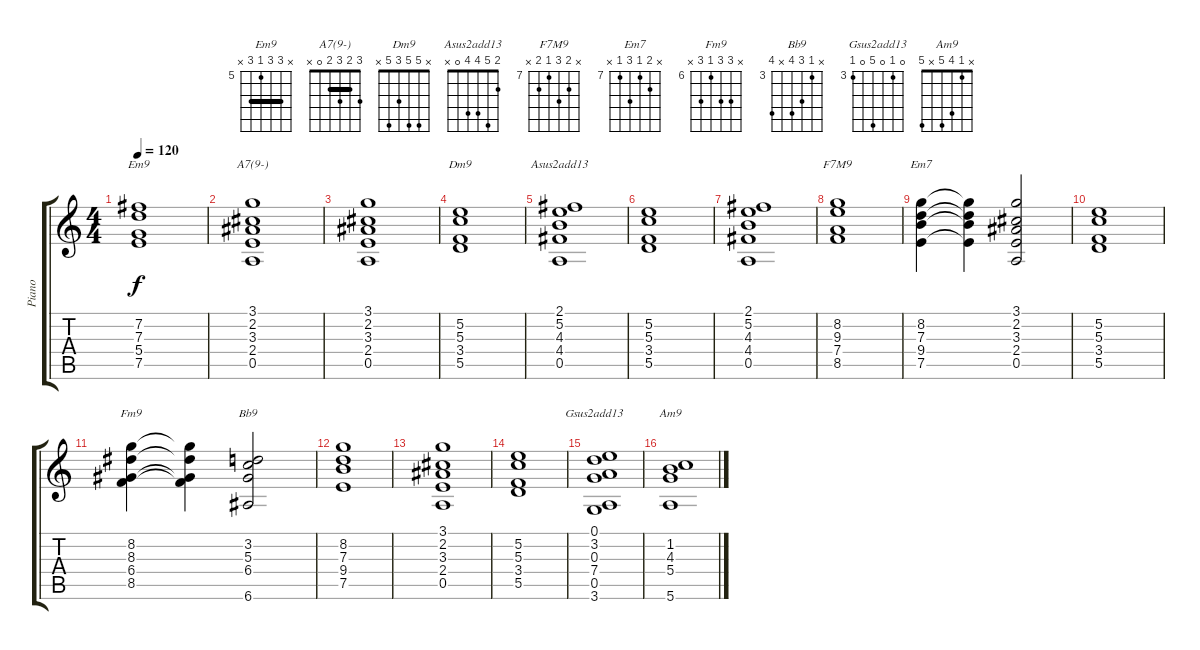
\track ("Piano" "Piano") {instrument acousticguitarsteel}
\staff {score tabs}
\tuning (E4 B3 G3 D3 A2 E2) {hide}
\chord ("Em9" x 7 7 5 7 x) {firstfret 5 barre 7}
\chord ("A7(9-)" 3 2 3 2 0 x) {barre 2}
\chord ("Dm9" x 5 5 3 5 x)
\chord ("Asus2add13" 2 5 4 4 0 x)
\chord ("F7M9" x 8 9 7 8 x) {firstfret 7}
\chord ("Em7" x 8 7 9 7 x) {firstfret 7}
\chord ("Fm9" x 8 8 6 8 x) {firstfret 6}
\chord ("Bb9" x 3 5 6 x 6) {firstfret 3}
\chord ("Gsus2add13" 0 3 0 7 0 3) {firstfret 3}
\chord ("Am9" x 1 4 5 x 5)
\ts (4 4)
\tempo 120
\clef g2
\ks c
(7.2 7.3 5.4 7.5).1{ch "Em9" dy f} |
(3.1 2.2 3.3 2.4 0.5).1{ch "A7(9-)"} |
(3.1 2.2 3.3 2.4 0.5).1 |
(5.2 5.3 3.4 5.5).1{ch "Dm9"} |
(2.1 5.2 4.3 4.4 0.5).1{ch "Asus2add13"} |
(5.2 5.3 3.4 5.5).1 |
(2.1 5.2 4.3 4.4 0.5).1 |
(8.2 9.3 7.4 8.5).1{ch "F7M9"} |
(8.2 7.3 9.4 7.5).4{ch "Em7"} (8.2{t} 7.3{t} 9.4{t} 7.5{t}).4 (3.1 2.2 3.3 2.4 0.5).2 |
(5.2 5.3 3.4 5.5).1 |
(8.2 8.3 6.4 8.5).4{ch "Fm9"} (8.2{t} 8.3{t} 6.4{t} 8.5{t}).4 (3.2 5.3 6.4 6.6).2{ch "Bb9"} |
(8.2 7.3 9.4 7.5).1 |
(3.1 2.2 3.3 2.4 0.5).1 |
(5.2 5.3 3.4 5.5).1 |
(0.1 3.2 0.3 7.4 0.5 3.6).1{ch "Gsus2add13"} |
(1.2 4.3 5.4 5.6).1{ch "Am9"}
